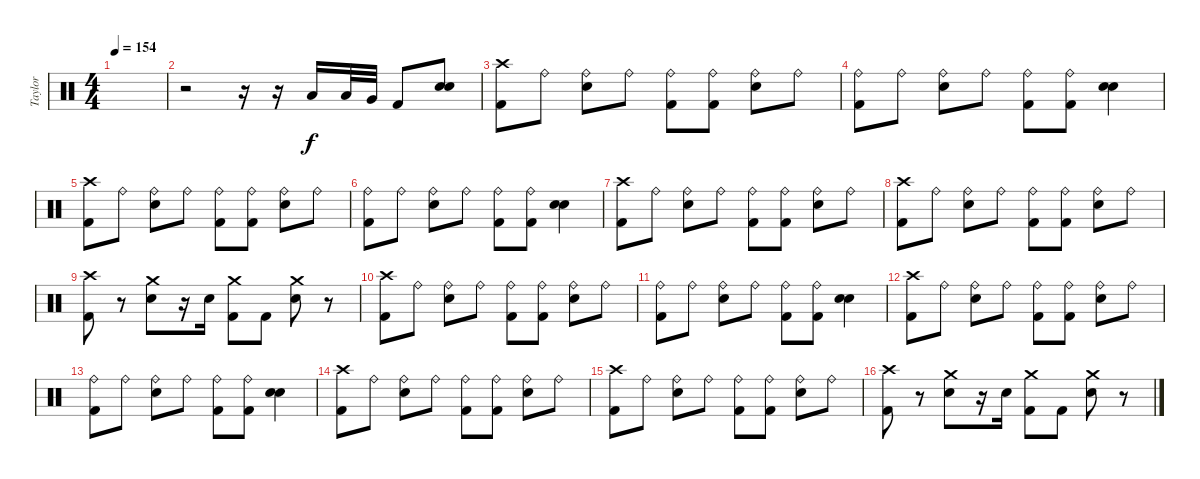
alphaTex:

\track ("Taylor" "Taylor") {instrument percussion}
\staff {score}
\articulation defaults
\ts (4 4)
\tempo 154
\clef neutral
\ks c
|
r.2 r.16 r.16 "Low Tom (hit)".16 "Low Tom (hit)".32 "Very Low Tom (hit)".32 "Kick (hit) 2".8 ("Snare (hit) 2" "Snare (hit) 2").8 |
("Crash high (hit)" "Kick (hit) 2").8 "Ride (bell)".8 ("Ride (bell)" "Snare (hit) 2").8 "Ride (bell)".8 ("Ride (bell)" "Kick (hit) 2").8 ("Ride (bell)" "Kick (hit) 2").8 ("Ride (bell)" "Snare (hit) 2").8 "Ride (bell)".8 |
("Ride (bell)" "Kick (hit) 2").8 "Ride (bell)".8 ("Ride (bell)" "Snare (hit) 2").8 "Ride (bell)".8 ("Ride (bell)" "Kick (hit) 2").8 ("Ride (bell)" "Kick (hit) 2").8 ("Snare (hit) 2" "Snare (hit) 2").4 |
("Crash high (hit)" "Kick (hit) 2").8 "Ride (bell)".8 ("Ride (bell)" "Snare (hit) 2").8 "Ride (bell)".8 ("Ride (bell)" "Kick (hit) 2").8 ("Ride (bell)" "Kick (hit) 2").8 ("Ride (bell)" "Snare (hit) 2").8 "Ride (bell)".8 |
("Ride (bell)" "Kick (hit) 2").8 "Ride (bell)".8 ("Ride (bell)" "Snare (hit) 2").8 "Ride (bell)".8 ("Ride (bell)" "Kick (hit) 2").8 ("Ride (bell)" "Kick (hit) 2").8 ("Snare (hit) 2" "Snare (hit) 2").4 |
("Crash high (hit)" "Kick (hit) 2").8 "Ride (bell)".8 ("Ride (bell)" "Snare (hit) 2").8 "Ride (bell)".8 ("Ride (bell)" "Kick (hit) 2").8 ("Ride (bell)" "Kick (hit) 2").8 ("Ride (bell)" "Snare (hit) 2").8 "Ride (bell)".8 |
("Crash high (hit)" "Kick (hit) 2").8 "Ride (bell)".8 ("Ride (bell)" "Snare (hit) 2").8 "Ride (bell)".8 ("Ride (bell)" "Kick (hit) 2").8 ("Ride (bell)" "Kick (hit) 2").8 ("Ride (bell)" "Snare (hit) 2").8 "Ride (bell)".8 |
("Crash high (hit)" "Kick (hit) 2").8 r.8 ("Crash medium (hit)" "Snare (hit) 2").8 r.16 "Snare (hit) 2".16 ("Crash medium (hit)" "Kick (hit) 2").8 "Kick (hit) 2".8 ("Crash medium (hit)" "Snare (hit) 2").8 r.8 |
("Crash high (hit)" "Kick (hit) 2").8 "Ride (bell)".8 ("Ride (bell)" "Snare (hit) 2").8 "Ride (bell)".8 ("Ride (bell)" "Kick (hit) 2").8 ("Ride (bell)" "Kick (hit) 2").8 ("Ride (bell)" "Snare (hit) 2").8 "Ride (bell)".8 |
("Ride (bell)" "Kick (hit) 2").8 "Ride (bell)".8 ("Ride (bell)" "Snare (hit) 2").8 "Ride (bell)".8 ("Ride (bell)" "Kick (hit) 2").8 ("Ride (bell)" "Kick (hit) 2").8 ("Snare (hit) 2" "Snare (hit) 2").4 |
("Crash high (hit)" "Kick (hit) 2").8 "Ride (bell)".8 ("Ride (bell)" "Snare (hit) 2").8 "Ride (bell)".8 ("Ride (bell)" "Kick (hit) 2").8 ("Ride (bell)" "Kick (hit) 2").8 ("Ride (bell)" "Snare (hit) 2").8 "Ride (bell)".8 |
("Ride (bell)" "Kick (hit) 2").8 "Ride (bell)".8 ("Ride (bell)" "Snare (hit) 2").8 "Ride (bell)".8 ("Ride (bell)" "Kick (hit) 2").8 ("Ride (bell)" "Kick (hit) 2").8 ("Snare (hit) 2" "Snare (hit) 2").4 |
("Crash high (hit)" "Kick (hit) 2").8 "Ride (bell)".8 ("Ride (bell)" "Snare (hit) 2").8 "Ride (bell)".8 ("Ride (bell)" "Kick (hit) 2").8 ("Ride (bell)" "Kick (hit) 2").8 ("Ride (bell)" "Snare (hit) 2").8 "Ride (bell)".8 |
("Crash high (hit)" "Kick (hit) 2").8 "Ride (bell)".8 ("Ride (bell)" "Snare (hit) 2").8 "Ride (bell)".8 ("Ride (bell)" "Kick (hit) 2").8 ("Ride (bell)" "Kick (hit) 2").8 ("Ride (bell)" "Snare (hit) 2").8 "Ride (bell)".8 |
("Crash high (hit)" "Kick (hit) 2").8 r.8 ("Crash medium (hit)" "Snare (hit) 2").8 r.16 "Snare (hit) 2".16 ("Crash medium (hit)" "Kick (hit) 2").8 "Kick (hit) 2".8 ("Crash medium (hit)" "Snare (hit) 2").8 r.8
